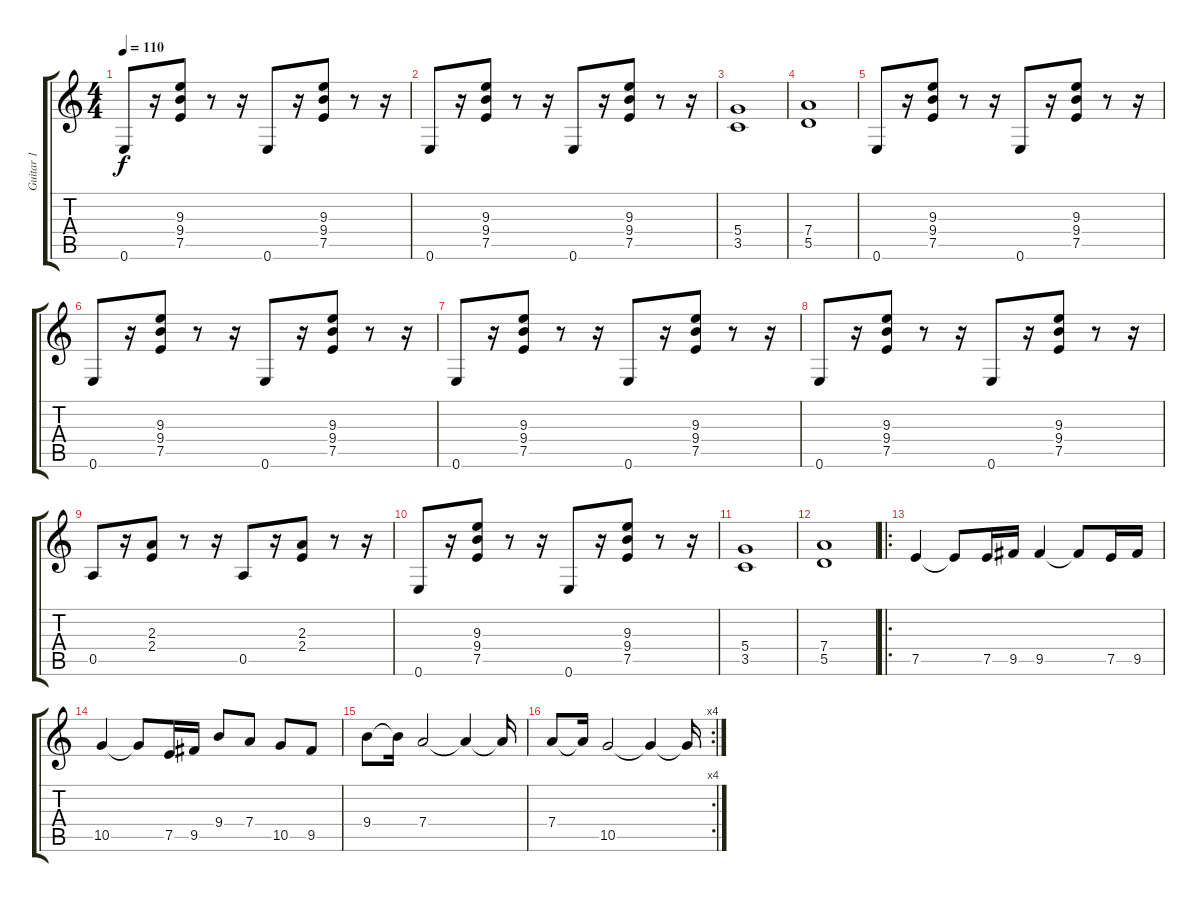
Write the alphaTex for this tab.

\track ("Guitar 1" "Guitar 1") {instrument overdrivenguitar}
\staff {score tabs}
\tuning (E4 B3 G3 D3 A2 E2) {hide}
\ts (4 4)
\tempo 110
\clef g2
\ks c
0.6.8{dy f} r.16 (9.3 9.4 7.5).8 r.8 r.16 0.6.8 r.16 (9.3 9.4 7.5).8 r.8 r.16 |
0.6.8 r.16 (9.3 9.4 7.5).8 r.8 r.16 0.6.8 r.16 (9.3 9.4 7.5).8 r.8 r.16 |
(5.4 3.5).1 |
(7.4 5.5).1 |
0.6.8 r.16 (9.3 9.4 7.5).8 r.8 r.16 0.6.8 r.16 (9.3 9.4 7.5).8 r.8 r.16 |
0.6.8 r.16 (9.3 9.4 7.5).8 r.8 r.16 0.6.8 r.16 (9.3 9.4 7.5).8 r.8 r.16 |
0.6.8 r.16 (9.3 9.4 7.5).8 r.8 r.16 0.6.8 r.16 (9.3 9.4 7.5).8 r.8 r.16 |
0.6.8 r.16 (9.3 9.4 7.5).8 r.8 r.16 0.6.8 r.16 (9.3 9.4 7.5).8 r.8 r.16 |
0.5.8 r.16 (2.3 2.4).8 r.8 r.16 0.5.8 r.16 (2.3 2.4).8 r.8 r.16 |
0.6.8 r.16 (9.3 9.4 7.5).8 r.8 r.16 0.6.8 r.16 (9.3 9.4 7.5).8 r.8 r.16 |
(5.4 3.5).1 |
(7.4 5.5).1 |
\ro
7.5.4 7.5{t}.8 7.5.16 9.5.16 9.5.4 9.5{t}.8 7.5.16 9.5.16 |
10.5.4 10.5{t}.8 7.5.16 9.5.16 9.4.8 7.4.8 10.5.8 9.5.8 |
9.4.8 9.4{t}.16 7.4.2 7.4{t}.4 7.4{t}.16 |
\rc 4
7.4.8 7.4{t}.16 10.5.2 10.5{t}.4 10.5{t}.16
